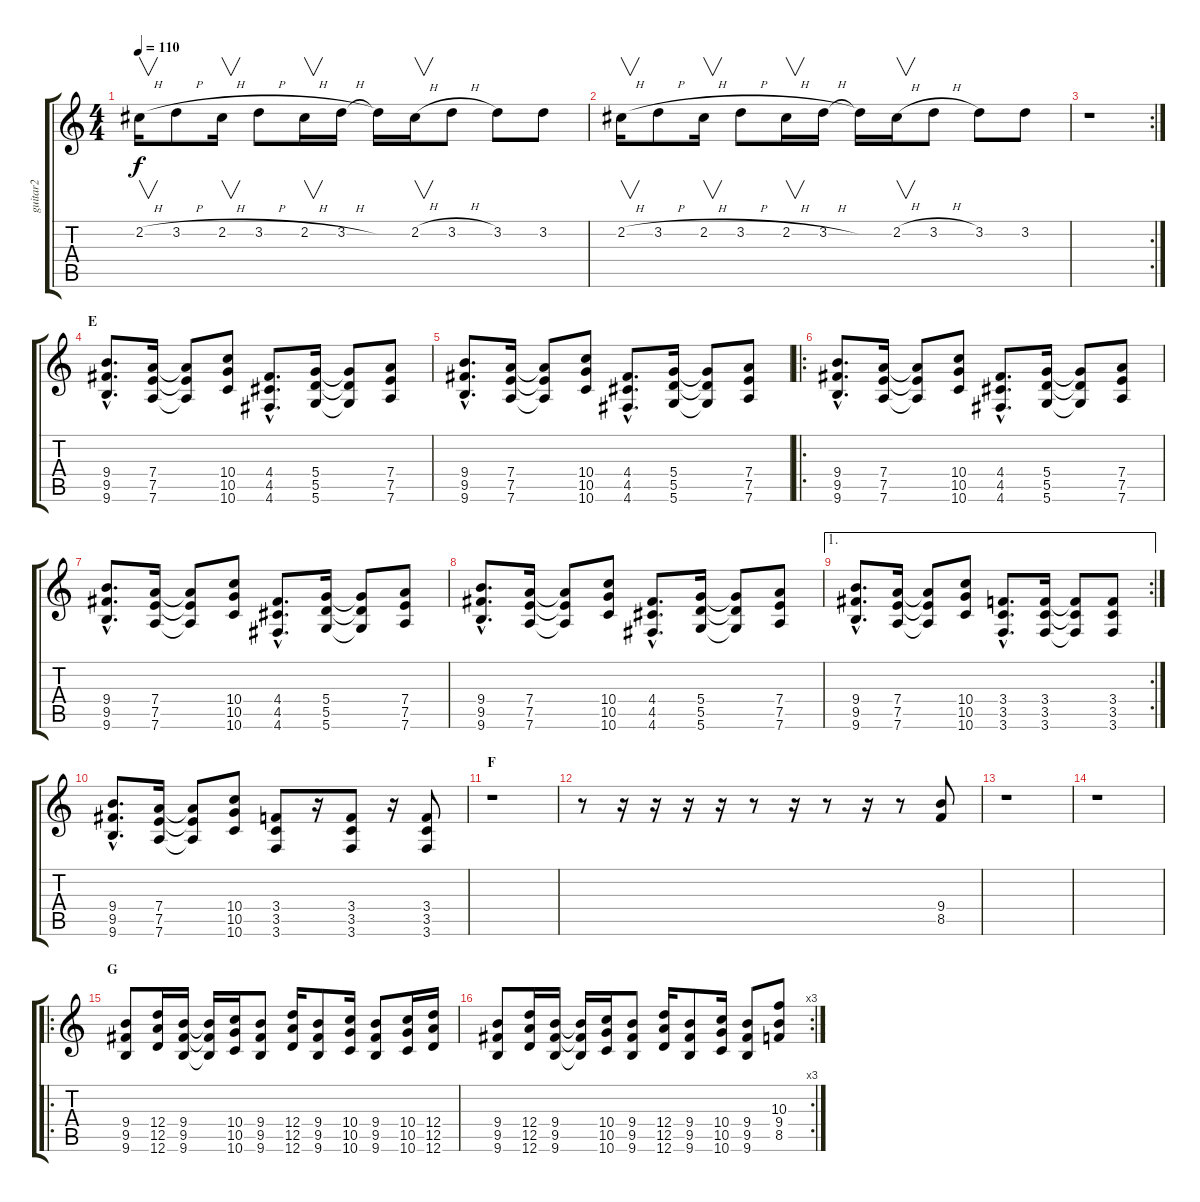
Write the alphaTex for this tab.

\track ("guitar2" "guitar2") {instrument distortionguitar}
\staff {score tabs}
\tuning (E4 B3 G3 D3 A2 D2) {hide}
\ts (4 4)
\tempo 110
\clef g2
\ks c
2.2{h}.16{v dy f} 3.2{h}.8 2.2{h}.16{v} 3.2{h}.8 2.2{h}.16{v} 3.2{h}.16 3.2{t}.16 2.2{h}.16{v} 3.2{h}.8 3.2.8 3.2.8 |
2.2{h}.16{v} 3.2{h}.8 2.2{h}.16{v} 3.2{h}.8 2.2{h}.16{v} 3.2{h}.16 3.2{t}.16 2.2{h}.16{v} 3.2{h}.8 3.2.8 3.2.8 |
\rc 2
r.1 |
\section ("" "E")
(9.4{hac} 9.5{hac} 9.6{hac}).8{d instrument distortionguitar} (7.4 7.5 7.6).16 (7.4{t} 7.5{t} 7.6{t}).8 (10.4 10.5 10.6).8 (4.4{hac} 4.5{hac} 4.6{hac}).8{d} (5.4 5.5 5.6).16 (5.4{t} 5.5{t} 5.6{t}).8 (7.4 7.5 7.6).8 |
(9.4{hac} 9.5{hac} 9.6{hac}).8{d instrument distortionguitar} (7.4 7.5 7.6).16 (7.4{t} 7.5{t} 7.6{t}).8 (10.4 10.5 10.6).8 (4.4{hac} 4.5{hac} 4.6{hac}).8{d} (5.4 5.5 5.6).16 (5.4{t} 5.5{t} 5.6{t}).8 (7.4 7.5 7.6).8 |
\ro
(9.4{hac} 9.5{hac} 9.6{hac}).8{d instrument distortionguitar} (7.4 7.5 7.6).16 (7.4{t} 7.5{t} 7.6{t}).8 (10.4 10.5 10.6).8 (4.4{hac} 4.5{hac} 4.6{hac}).8{d} (5.4 5.5 5.6).16 (5.4{t} 5.5{t} 5.6{t}).8 (7.4 7.5 7.6).8 |
(9.4{hac} 9.5{hac} 9.6{hac}).8{d instrument distortionguitar} (7.4 7.5 7.6).16 (7.4{t} 7.5{t} 7.6{t}).8 (10.4 10.5 10.6).8 (4.4{hac} 4.5{hac} 4.6{hac}).8{d} (5.4 5.5 5.6).16 (5.4{t} 5.5{t} 5.6{t}).8 (7.4 7.5 7.6).8 |
(9.4{hac} 9.5{hac} 9.6{hac}).8{d instrument distortionguitar} (7.4 7.5 7.6).16 (7.4{t} 7.5{t} 7.6{t}).8 (10.4 10.5 10.6).8 (4.4{hac} 4.5{hac} 4.6{hac}).8{d} (5.4 5.5 5.6).16 (5.4{t} 5.5{t} 5.6{t}).8 (7.4 7.5 7.6).8 |
\ae 1
\rc 2
(9.4{hac} 9.5{hac} 9.6{hac}).8{d instrument distortionguitar} (7.4 7.5 7.6).16 (7.4{t} 7.5{t} 7.6{t}).8 (10.4 10.5 10.6).8 (3.4{hac} 3.5{hac} 3.6{hac}).8{d} (3.4 3.5 3.6).16 (3.4{t} 3.5{t} 3.6{t}).8 (3.4 3.5 3.6).8 |
(9.4{hac} 9.5{hac} 9.6{hac}).8{d instrument distortionguitar} (7.4 7.5 7.6).16 (7.4{t} 7.5{t} 7.6{t}).8 (10.4 10.5 10.6).8 (3.4 3.5 3.6).8 r.16 (3.4 3.5 3.6).8 r.16 (3.4 3.5 3.6).8 |
\section ("" "F")
r.1 |
r.8 r.16 r.16 r.16 r.16 r.8 r.16 r.8 r.16 r.8 (9.4 8.5).8 |
r.1 |
r.1 |
\ro
\section ("" "G")
(9.4 9.5 9.6).8{instrument distortionguitar} (12.4 12.5 12.6).16 (9.4 9.5 9.6).16 (9.4{t} 9.5{t} 9.6{t}).16 (10.4 10.5 10.6).16 (9.4 9.5 9.6).8 (12.4 12.5 12.6).16 (9.4 9.5 9.6).8 (10.4 10.5 10.6).16 (9.4 9.5 9.6).8 (10.4 10.5 10.6).16 (12.4 12.5 12.6).16 |
\rc 3
(9.4 9.5 9.6).8 (12.4 12.5 12.6).16 (9.4 9.5 9.6).16 (9.4{t} 9.5{t} 9.6{t}).16 (10.4 10.5 10.6).16 (9.4 9.5 9.6).8 (12.4 12.5 12.6).16 (9.4 9.5 9.6).8 (10.4 10.5 10.6).16 (9.4 9.5 9.6).8 (10.3 9.4 8.5).8
